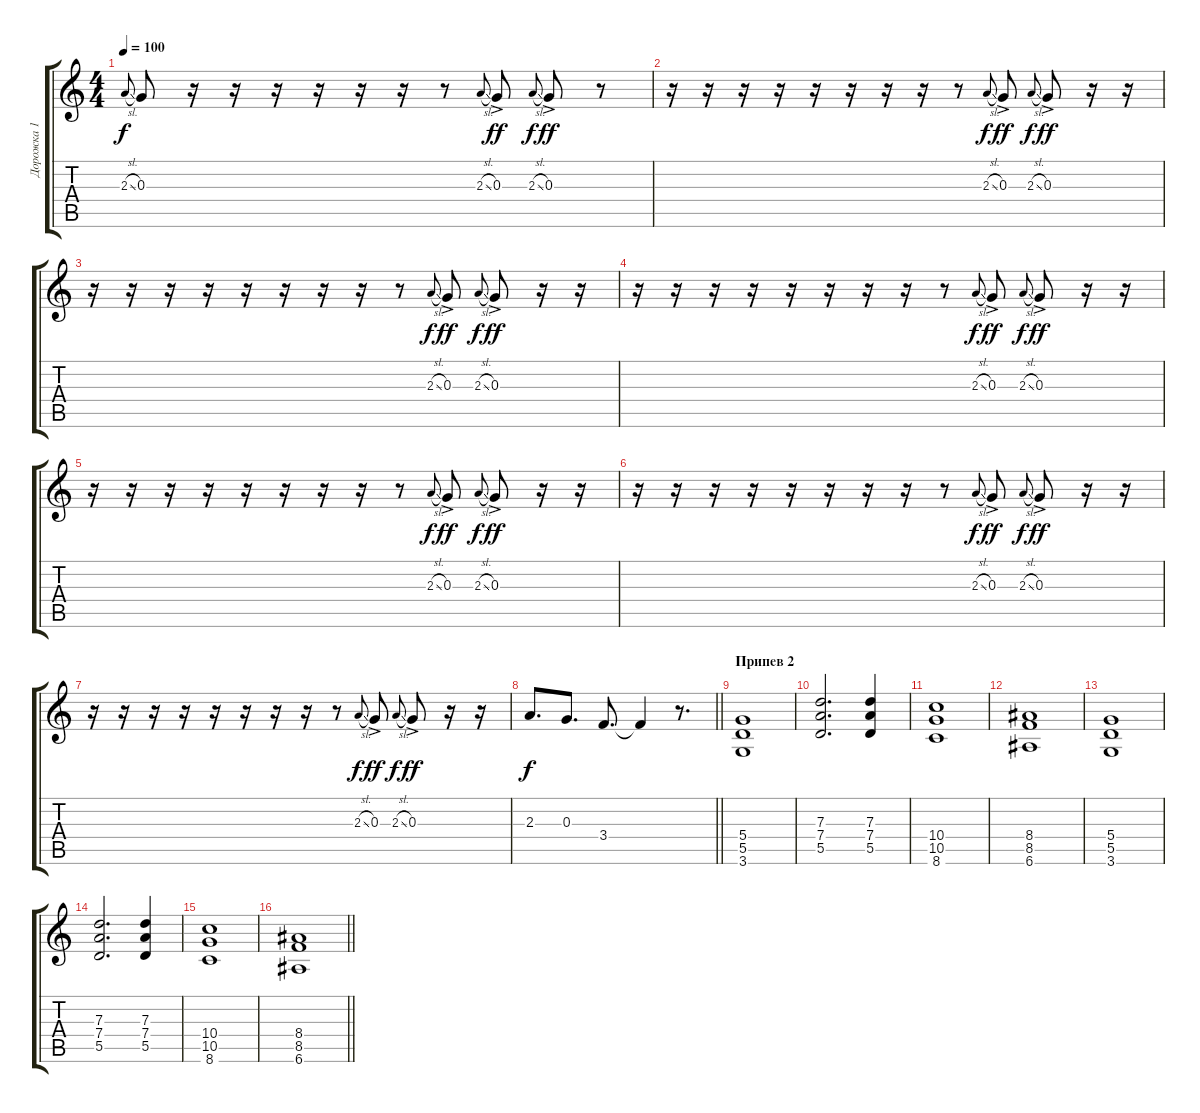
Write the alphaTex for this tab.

\track ("Дорожка 1" "Дорожка 1") {instrument electricguitarclean}
\staff {score tabs}
\tuning (E4 B3 G3 D3 A2 E2) {hide}
\ts (4 4)
\tempo 100
\clef g2
\ks c
2.3{sl}.8{gr onbeat dy f} 0.3.8{volume 12 instrument electricguitarclean} r.16 r.16 r.16 r.16 r.16 r.16 r.8 2.3{sl}.8{gr onbeat} 0.3{ac}.8{dy ff} 2.3{sl}.8{gr onbeat dy f} 0.3{ac}.8{dy ff} r.8 |
r.16 r.16 r.16 r.16 r.16 r.16 r.16 r.16 r.8 2.3{sl}.8{gr onbeat dy f} 0.3{ac}.8{dy ff} 2.3{sl}.8{gr onbeat dy f} 0.3{ac}.8{dy ff} r.16 r.16 |
r.16 r.16 r.16 r.16 r.16 r.16 r.16 r.16 r.8 2.3{sl}.8{gr onbeat dy f} 0.3{ac}.8{dy ff} 2.3{sl}.8{gr onbeat dy f} 0.3{ac}.8{dy ff} r.16 r.16 |
r.16 r.16 r.16 r.16 r.16 r.16 r.16 r.16 r.8 2.3{sl}.8{gr onbeat dy f} 0.3{ac}.8{dy ff} 2.3{sl}.8{gr onbeat dy f} 0.3{ac}.8{dy ff} r.16 r.16 |
r.16 r.16 r.16 r.16 r.16 r.16 r.16 r.16 r.8 2.3{sl}.8{gr onbeat dy f} 0.3{ac}.8{dy ff} 2.3{sl}.8{gr onbeat dy f} 0.3{ac}.8{dy ff} r.16 r.16 |
r.16 r.16 r.16 r.16 r.16 r.16 r.16 r.16 r.8 2.3{sl}.8{gr onbeat dy f} 0.3{ac}.8{dy ff} 2.3{sl}.8{gr onbeat dy f} 0.3{ac}.8{dy ff} r.16 r.16 |
r.16 r.16 r.16 r.16 r.16 r.16 r.16 r.16 r.8 2.3{sl}.8{gr onbeat dy f} 0.3{ac}.8{dy ff} 2.3{sl}.8{gr onbeat dy f} 0.3{ac}.8{dy ff} r.16 r.16 |
\barLineRight lightlight
2.3.8{d dy f} 0.3.8{d} 3.4.8{d} 3.4{t}.4 r.8{d} |
\section ("" "Припев 2")
(5.4 5.5 3.6).1{volume 16 instrument distortionguitar} |
(7.3 7.4 5.5).2{d} (7.3 7.4 5.5).4 |
(10.4 10.5 8.6).1 |
(8.4 8.5 6.6).1 |
(5.4 5.5 3.6).1 |
(7.3 7.4 5.5).2{d} (7.3 7.4 5.5).4 |
(10.4 10.5 8.6).1 |
\barLineRight lightlight
(8.4 8.5 6.6).1
